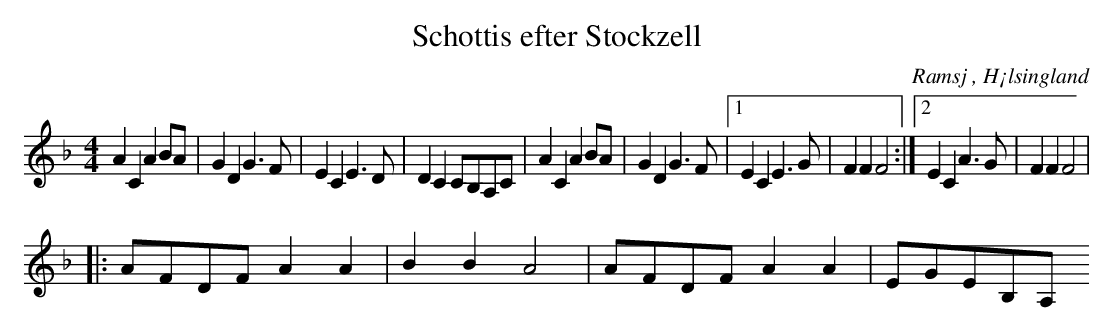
X:1
T: Schottis efter Stockzell
O: Ramsj , H¡lsingland
M: 4/4
L: 1/8
K: F
A2 C2 A2 BA|G2 D2 G2>F2|E2 C2 E2>D2|D2 C2 CB,A,C|A2 C2 A2 BA|G2 D2 G2>F2|1 E2 C2 E2>G2|F2 F2 F4:|2 E2 C2 A2>G2|F2 F2 F4|
|:AFDF A2 A2| B2 B2 A4|AFDF A2 A2|EGEB,A,
